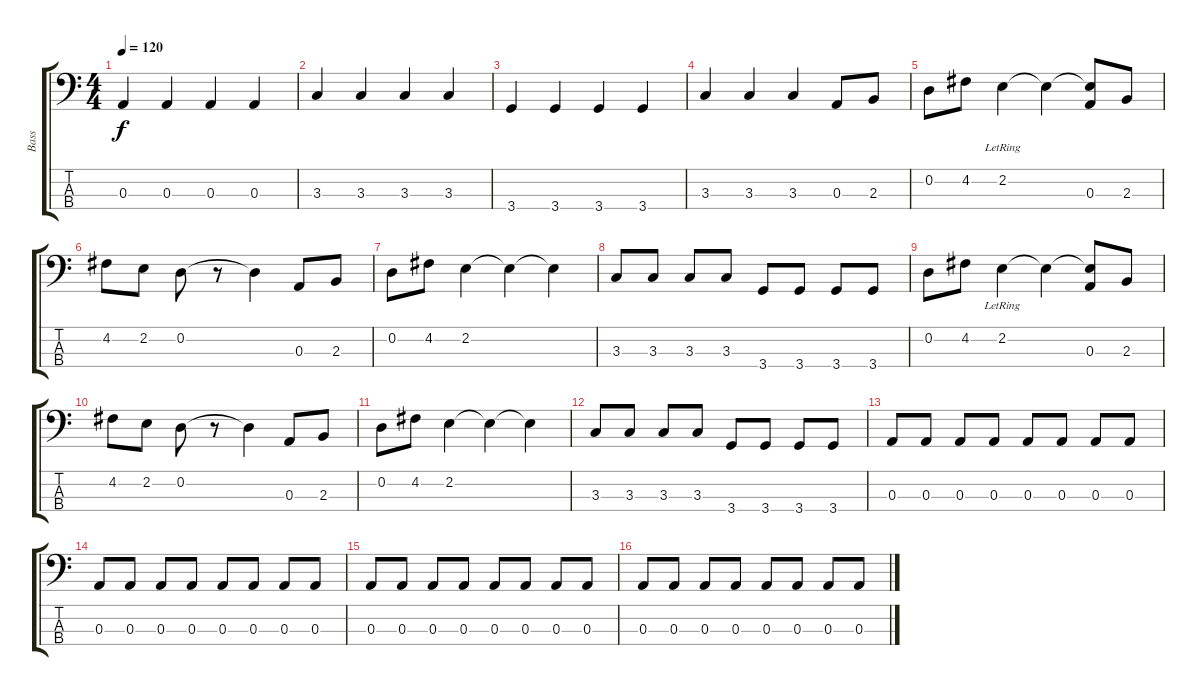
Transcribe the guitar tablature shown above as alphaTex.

\track ("Bass" "Bass") {instrument electricbassfinger}
\staff {score tabs}
\tuning (G2 D2 A1 E1) {hide}
\ts (4 4)
\tempo 120
\clef f4
\ks c
0.3.4{dy f} 0.3.4 0.3.4 0.3.4 |
3.3.4 3.3.4 3.3.4 3.3.4 |
3.4.4 3.4.4 3.4.4 3.4.4 |
3.3.4 3.3.4 3.3.4 0.3.8 2.3.8 |
0.2.8 4.2.8 2.2{lr}.4 2.2{t}.4 (2.2{t} 0.3).8 2.3.8 |
4.2.8 2.2.8 0.2.8 r.8 0.2{t}.4 0.3.8 2.3.8 |
0.2.8 4.2.8 2.2.4 2.2{t}.4 2.2{t}.4 |
3.3.8 3.3.8 3.3.8 3.3.8 3.4.8 3.4.8 3.4.8 3.4.8 |
0.2.8 4.2.8 2.2{lr}.4 2.2{t}.4 (2.2{t} 0.3).8 2.3.8 |
4.2.8 2.2.8 0.2.8 r.8 0.2{t}.4 0.3.8 2.3.8 |
0.2.8 4.2.8 2.2.4 2.2{t}.4 2.2{t}.4 |
3.3.8 3.3.8 3.3.8 3.3.8 3.4.8 3.4.8 3.4.8 3.4.8 |
0.3.8 0.3.8 0.3.8 0.3.8 0.3.8 0.3.8 0.3.8 0.3.8 |
0.3.8 0.3.8 0.3.8 0.3.8 0.3.8 0.3.8 0.3.8 0.3.8 |
0.3.8 0.3.8 0.3.8 0.3.8 0.3.8 0.3.8 0.3.8 0.3.8 |
0.3.8 0.3.8 0.3.8 0.3.8 0.3.8 0.3.8 0.3.8 0.3.8
